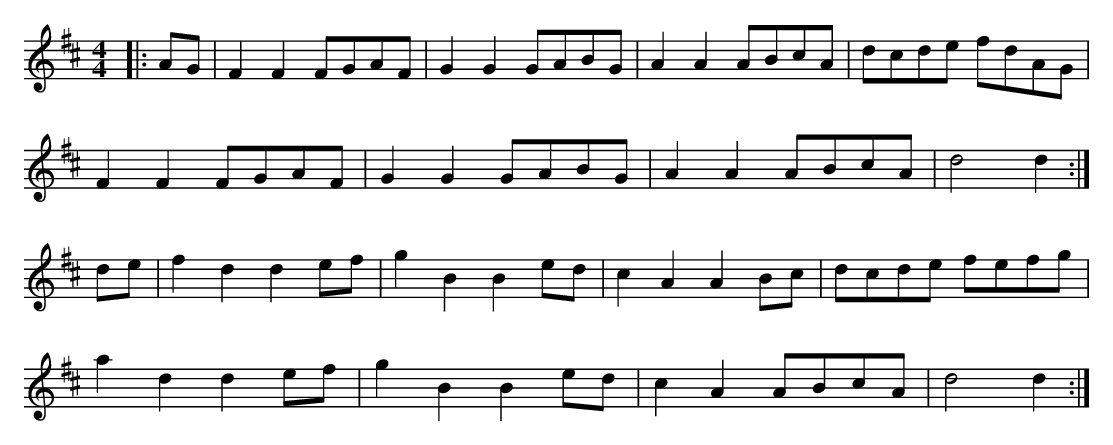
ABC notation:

X:1
M:4/4
K:D
|:AG|F2F2 FGAF|G2G2 GABG|A2A2 ABcA|dcde fdAG|
F2F2 FGAF|G2G2 GABG|A2A2 ABcA|d4d2:|
de|f2d2 d2ef|g2B2 B2ed|c2A2 A2Bc|dcde fefg|
a2d2 d2ef|g2B2 B2ed|c2A2 ABcA|d4d2:|
